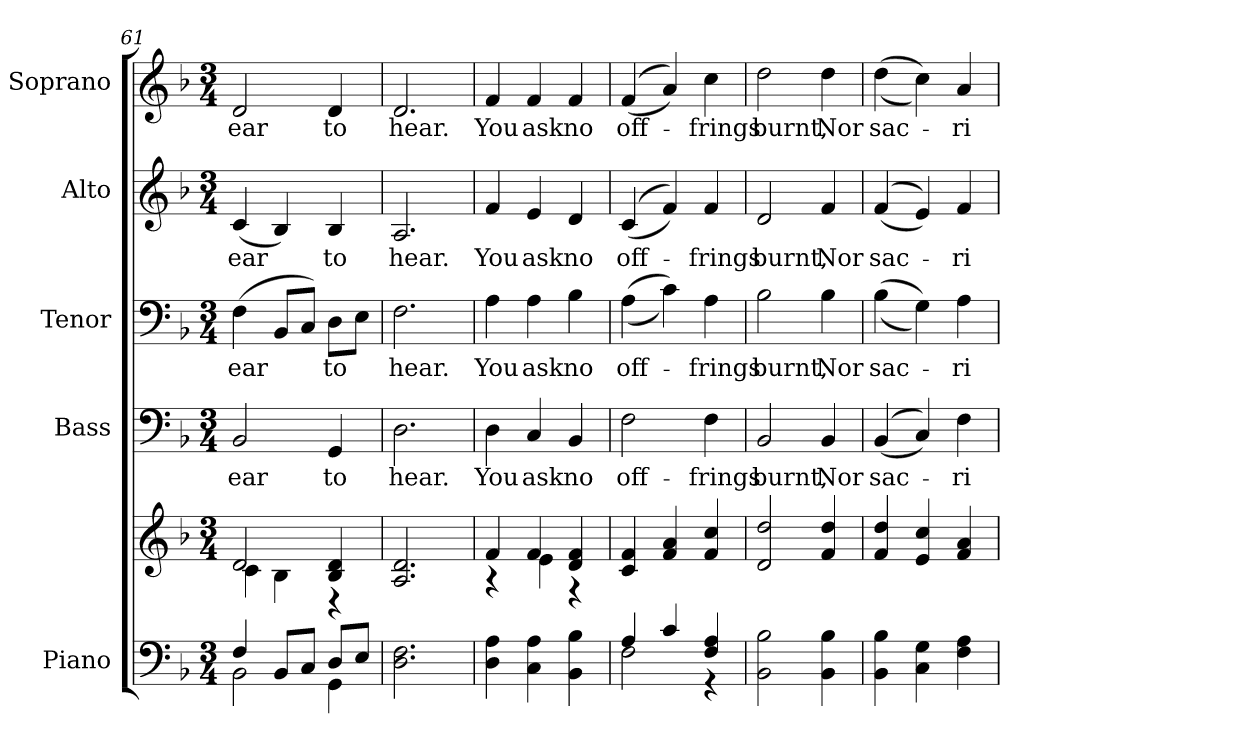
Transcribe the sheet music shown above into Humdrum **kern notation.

**kern	**kern	**kern	**text	**kern	**text	**kern	**text	**kern	**text
*part5	*part5	*part4	*part4	*part3	*part3	*part2	*part2	*part1	*part1
*staff6	*staff5	*staff4	*staff4	*staff3	*staff3	*staff2	*staff2	*staff1	*staff1
*I"Piano	*	*I"Bass	*	*I"Tenor	*	*I"Alto	*	*I"Soprano	*
*I'Pno.	*	*I'B.	*	*I'T.	*	*I'A.	*	*I'S.	*
!!LO:PB:g=z
*clefF4	*clefG2	*clefF4	*	*clefF4	*	*clefG2	*	*clefG2	*
*k[b-]	*k[b-]	*k[b-]	*	*k[b-]	*	*k[b-]	*	*k[b-]	*
*d:	*d:	*d:	*	*d:	*	*d:	*	*d:	*
*M3/4	*M3/4	*M3/4	*	*M3/4	*	*M3/4	*	*M3/4	*
=61	=61	=61	=61	=61	=61	=61	=61	=61	=61
*^	*^	*	*	*	*	*	*	*	*
!	!	!	!	!	!LO:LY:b:color=#000000	!	!	!	!	!	!
!	!	!	!	!	!	!	!LO:LY:b:color=#000000	!	!	!	!
!	!	!	!	!	!	!	!	!	!LO:LY:b:color=#000000	!	!
!	!	!	!	!	!	!	!	!	!	!	!LO:LY:b:color=#000000
4Fi/	2BB-i\	2di/	4ci\	2BB-i/	ear	(4Fi\	ear	(4ci/	ear	2di/	ear
8BB-i/L	.	.	4B-i\	.	.	8BB-i/L	.	4B-i/)	.	.	.
8Ci/J	.	.	.	.	.	8Ci/J)	.	.	.	.	.
!	!	!	!	!	!LO:LY:b:color=#000000	!	!	!	!	!	!
!	!	!	!	!	!	!	!LO:LY:b:color=#000000	!	!	!	!
!	!	!	!	!	!	!	!	!	!LO:LY:b:color=#000000	!	!
!	!	!	!	!	!	!	!	!	!	!	!LO:LY:b:color=#000000
8Di/L	4GGi\	4B-i/ 4di	4r	4GGi/	to	8Di\L	to	4B-i/	to	4di/	to
8Ei/J	.	.	.	.	.	8Ei\J	.	.	.	.	.
*v	*v	*	*	*	*	*	*	*	*	*	*
*	*v	*v	*	*	*	*	*	*	*	*
=62	=62	=62	=62	=62	=62	=62	=62	=62	=62
!	!	!	!LO:LY:b:color=#000000	!	!	!	!	!	!
!	!	!	!	!	!LO:LY:b:color=#000000	!	!	!	!
!	!	!	!	!	!	!	!LO:LY:b:color=#000000	!	!
!	!	!	!	!	!	!	!	!	!LO:LY:b:color=#000000
2.Di\ 2.Fi	2.Ai/ 2.di	2.Di\	hear.	2.Fi\	hear.	2.Ai/	hear.	2.di/	hear.
=63	=63	=63	=63	=63	=63	=63	=63	=63	=63
*	*^	*	*	*	*	*	*	*	*
!	!	!	!	!LO:LY:b:color=#000000	!	!	!	!	!	!
!	!	!	!	!	!	!LO:LY:b:color=#000000	!	!	!	!
!	!	!	!	!	!	!	!	!LO:LY:b:color=#000000	!	!
!	!	!	!	!	!	!	!	!	!	!LO:LY:b:color=#000000
4Di\ 4Ai	4fi/	4r	4Di\	You	4Ai\	You	4fi/	You	4fi/	You
!	!	!	!	!LO:LY:b:color=#000000	!	!	!	!	!	!
!	!	!	!	!	!	!LO:LY:b:color=#000000	!	!	!	!
!	!	!	!	!	!	!	!	!LO:LY:b:color=#000000	!	!
!	!	!	!	!	!	!	!	!	!	!LO:LY:b:color=#000000
4Ci\ 4Ai	4fi/	4ei\	4Ci/	ask	4Ai\	ask	4ei/	ask	4fi/	ask
!	!	!	!	!LO:LY:b:color=#000000	!	!	!	!	!	!
!	!	!	!	!	!	!LO:LY:b:color=#000000	!	!	!	!
!	!	!	!	!	!	!	!	!LO:LY:b:color=#000000	!	!
!	!	!	!	!	!	!	!	!	!	!LO:LY:b:color=#000000
4BB-i\ 4B-i	4di/ 4fi	4r	4BB-i/	no	4B-i\	no	4di/	no	4fi/	no
*	*v	*v	*	*	*	*	*	*	*	*
=64	=64	=64	=64	=64	=64	=64	=64	=64	=64
*^	*	*	*	*	*	*	*	*	*
*	*	*^	*	*	*	*	*	*	*	*
!	!	!	!	!	!LO:LY:b:color=#000000	!	!	!	!	!	!
*	*	*v	*v	*	*	*	*	*	*	*	*
*	*	*^	*	*	*	*	*	*	*	*
!	!	!	!	!	!	!	!LO:LY:b:color=#000000	!	!	!	!
*	*	*v	*v	*	*	*	*	*	*	*	*
*	*	*^	*	*	*	*	*	*	*	*
!	!	!	!	!	!	!	!	!	!LO:LY:b:color=#000000	!	!
*	*	*v	*v	*	*	*	*	*	*	*	*
*	*	*^	*	*	*	*	*	*	*	*
!	!	!	!	!	!	!	!	!	!	!	!LO:LY:b:color=#000000
*	*	*v	*v	*	*	*	*	*	*	*	*
4Ai/	2Fi\	4ci/ 4fi	2Fi\	off-	((4Ai\	off-	((4ci/	off-	((4fi/	off-
4ci/	.	4fi/ 4ai	.	.	4ci\))	.	4fi/))	.	4ai/))	.
!	!	!	!	!LO:LY:b:color=#000000	!	!	!	!	!	!
!	!	!	!	!	!	!LO:LY:b:color=#000000	!	!	!	!
!	!	!	!	!	!	!	!	!LO:LY:b:color=#000000	!	!
!	!	!	!	!	!	!	!	!	!	!LO:LY:b:color=#000000
4Fi/ 4Ai	4r	4fi/ 4cci	4Fi\	-frings	4Ai\	-frings	4fi/	-frings	4cci\	-frings
*v	*v	*	*	*	*	*	*	*	*	*
=65	=65	=65	=65	=65	=65	=65	=65	=65	=65
*^	*	*	*	*	*	*	*	*	*
!	!	!	!	!LO:LY:b:color=#000000	!	!	!	!	!	!
*v	*v	*	*	*	*	*	*	*	*	*
*^	*	*	*	*	*	*	*	*	*
!	!	!	!	!	!	!LO:LY:b:color=#000000	!	!	!	!
*v	*v	*	*	*	*	*	*	*	*	*
*^	*	*	*	*	*	*	*	*	*
!	!	!	!	!	!	!	!	!LO:LY:b:color=#000000	!	!
*v	*v	*	*	*	*	*	*	*	*	*
*^	*	*	*	*	*	*	*	*	*
!	!	!	!	!	!	!	!	!	!	!LO:LY:b:color=#000000
*v	*v	*	*	*	*	*	*	*	*	*
2BB-i\ 2B-i	2di/ 2ddi	2BB-i/	burnt,	2B-i\	burnt,	2di/	burnt,	2ddi\	burnt,
!	!	!	!LO:LY:b:color=#000000	!	!	!	!	!	!
!	!	!	!	!	!LO:LY:b:color=#000000	!	!	!	!
!	!	!	!	!	!	!	!LO:LY:b:color=#000000	!	!
!	!	!	!	!	!	!	!	!	!LO:LY:b:color=#000000
4BB-i\ 4B-i	4fi/ 4ddi	4BB-i/	Nor	4B-i\	Nor	4fi/	Nor	4ddi\	Nor
=66	=66	=66	=66	=66	=66	=66	=66	=66	=66
!	!	!	!LO:LY:b:color=#000000	!	!	!	!	!	!
!	!	!	!	!	!LO:LY:b:color=#000000	!	!	!	!
!	!	!	!	!	!	!	!LO:LY:b:color=#000000	!	!
!	!	!	!	!	!	!	!	!	!LO:LY:b:color=#000000
4BB-i\ 4B-i	4fi/ 4ddi	((4BB-i/	sac-	((4B-i\	sac-	((4fi/	sac-	((4ddi\	sac-
4Ci\ 4Gi	4ei/ 4cci	4Ci/))	.	4Gi\))	.	4ei/))	.	4cci\))	.
!	!	!	!LO:LY:b:color=#000000	!	!	!	!	!	!
!	!	!	!	!	!LO:LY:b:color=#000000	!	!	!	!
!	!	!	!	!	!	!	!LO:LY:b:color=#000000	!	!
!	!	!	!	!	!	!	!	!	!LO:LY:b:color=#000000
4Fi\ 4Ai	4fi/ 4ai	4Fi\	-ri-	4Ai\	-ri-	4fi/	-ri-	4ai/	-ri-
=	=	=	=	=	=	=	=	=	=
*-	*-	*-	*-	*-	*-	*-	*-	*-	*-
